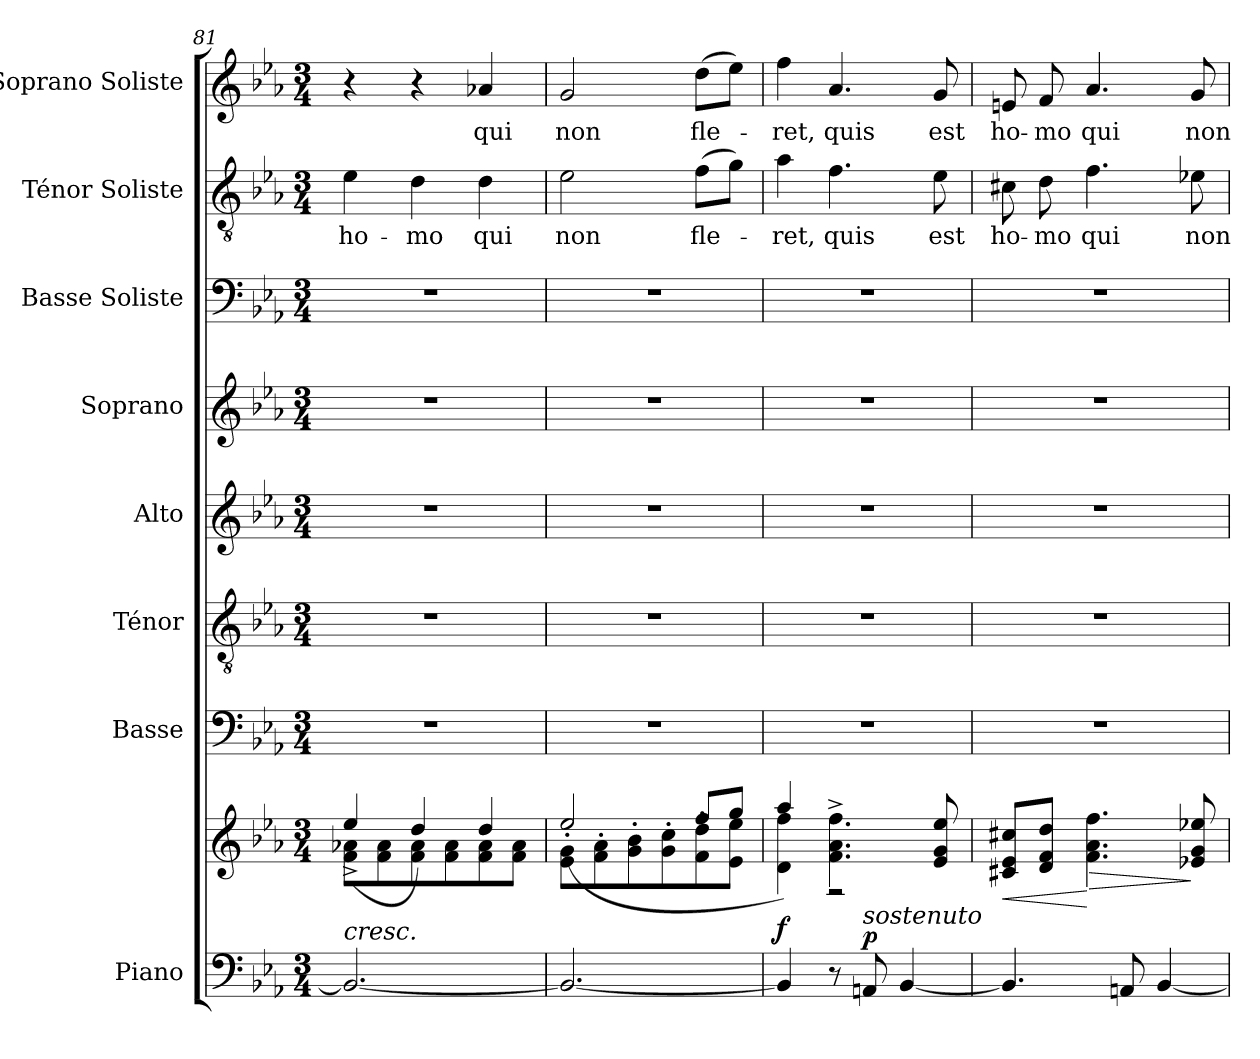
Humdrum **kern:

**kern	**kern	**dynam	**kern	**kern	**kern	**kern	**kern	**kern	**text	**kern	**text
*part8	*part8	*part8	*part7	*part6	*part5	*part4	*part3	*part2	*part2	*part1	*part1
*staff9	*staff8	*staff8/9	*staff7	*staff6	*staff5	*staff4	*staff3	*staff2	*staff2	*staff1	*staff1
*I"Piano	*	*	*I"Basse	*I"Ténor	*I"Alto	*I"Soprano	*I"Basse Soliste	*I"Ténor Soliste	*	*I"Soprano Soliste	*
*I'Pno.	*	*	*I'B.	*I'T.	*I'Alt.	*I'So.	*	*	*	*	*
*clefF4	*clefG2	*	*clefF4	*clefGv2	*clefG2	*clefG2	*clefF4	*clefGv2	*	*clefG2	*
*k[b-e-a-]	*k[b-e-a-]	*	*k[b-e-a-]	*k[b-e-a-]	*k[b-e-a-]	*k[b-e-a-]	*k[b-e-a-]	*k[b-e-a-]	*	*k[b-e-a-]	*
*M3/4	*M3/4	*	*M3/4	*M3/4	*M3/4	*M3/4	*M3/4	*M3/4	*	*M3/4	*
=81	=81	=81	=81	=81	=81	=81	=81	=81	=81	=81	=81
*	*^	*	*	*	*	*	*	*	*	*	*
!LO:TX:a:i:t=cresc.	!	!	!	!	!	!	!	!	!	!	!	!
!	!	!	!	!	!	!	!	!	!	!LO:LY:b	!	!
2.BB-/_	8f\ 8a-X\L	(4ee-^/	.	2.r	2.r	2.r	2.r	2.r	4e-\	ho-	4r	.
.	8f\ 8a-\	.	.	.	.	.	.	.	.	.	.	.
!	!	!	!	!	!	!	!	!	!	!LO:LY:b	!	!
.	8f\ 8a-\	4dd/)	.	.	.	.	.	.	4d\	-mo	4r	.
.	8f\ 8a-\	.	.	.	.	.	.	.	.	.	.	.
!	!	!	!	!	!	!	!	!	!	!LO:LY:b	!	!LO:LY:b
.	8f\ 8a-\	4dd/	.	.	.	.	.	.	4d\	qui	4a-X/	qui
.	8f\ 8a-\J	.	.	.	.	.	.	.	.	.	.	.
=82	=82	=82	=82	=82	=82	=82	=82	=82	=82	=82	=82	=82
!	!	!	!	!	!	!	!	!	!	!LO:LY:b	!	!LO:LY:b
2.BB-/_	8e-\' 8g\'L	(2ee-/	.	2.r	2.r	2.r	2.r	2.r	2e-\	non	2g/	non
.	8f\' 8a-\'	.	.	.	.	.	.	.	.	.	.	.
.	8g\' 8b-\'	.	.	.	.	.	.	.	.	.	.	.
.	8g\' 8cc\'	.	.	.	.	.	.	.	.	.	.	.
!	!	!	!	!	!	!	!	!	!	!LO:LY:b	!	!LO:LY:b
.	8f\' 8dd\'	8ff/L	.	.	.	.	.	.	(8f\L	fle-	(8dd\L	fle-
.	8e-\' 8ee-\'J	8gg/J	.	.	.	.	.	.	8g\J)	.	8ee-\J)	.
=83	=83	=83	=83	=83	=83	=83	=83	=83	=83	=83	=83	=83
!	!	!	!LO:DY:a=2	!	!	!	!	!	!	!LO:LY:b	!	!LO:LY:b
4BB-/]	4d\ 4ff\	4aa-/)	f	2.r	2.r	2.r	2.r	2.r	4a-\	-ret,	4ff\	-ret,
!	!	!	!	!	!	!	!	!	!	!LO:LY:b	!	!LO:LY:b
8r	4.f\^ 4.a-\^ 4.ff\^	2r	.	.	.	.	.	.	4.f\	quis	4.a-/	quis
!LO:TX:a:i:t=sostenuto	!	!	!	!	!	!	!	!	!	!	!	!
!	!	!	!LO:DY:a=2	!	!	!	!	!	!	!	!	!
8AAn/	.	.	p	.	.	.	.	.	.	.	.	.
[4BB-/	.	.	.	.	.	.	.	.	.	.	.	.
!	!	!	!	!	!	!	!	!	!	!LO:LY:b	!	!LO:LY:b
.	8e-/ 8g/ 8ee-/	.	.	.	.	.	.	.	8e-\	est	8g/	est
*	*v	*v	*	*	*	*	*	*	*	*	*	*
=84	=84	=84	=84	=84	=84	=84	=84	=84	=84	=84	=84
!	!	!LO:HP:b	!	!	!	!	!	!	!LO:LY:b	!	!LO:LY:b
4.BB-/]	8c#X/ 8e-/ 8cc#X/L	<	2.r	2.r	2.r	2.r	2.r	8c#X\	ho-	8en/	ho-
!	!	!	!	!	!	!	!	!	!LO:LY:b	!	!LO:LY:b
.	8d/ 8f/ 8dd/J	.	.	.	.	.	.	8d\	-mo	8f/	-mo
!	!	!LO:HP:n=1:b	!	!	!	!	!	!	!LO:LY:b	!	!LO:LY:b
.	4.f\ 4.a-\ 4.ff\	[ >	.	.	.	.	.	4.f\	qui	4.a-/	qui
8AAn/	.	.	.	.	.	.	.	.	.	.	.
[4BB-/	.	.	.	.	.	.	.	.	.	.	.
!	!	!	!	!	!	!	!	!	!LO:LY:b	!	!LO:LY:b
.	8e-X/ 8g/ 8ee-X/	]	.	.	.	.	.	8e-X\	non	8g/	non
=	=	=	=	=	=	=	=	=	=	=	=
*-	*-	*-	*-	*-	*-	*-	*-	*-	*-	*-	*-
